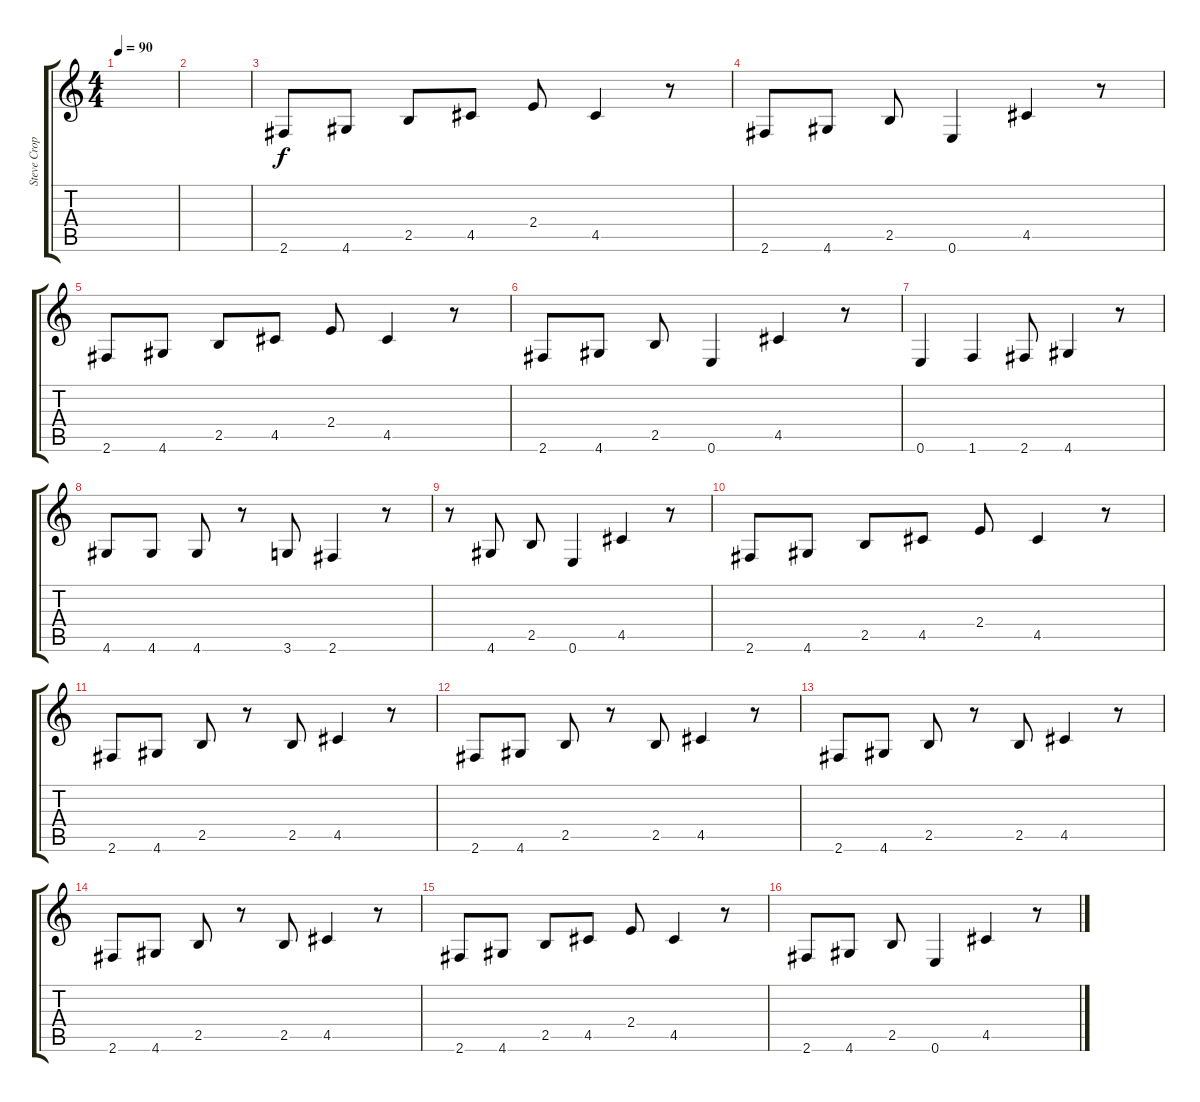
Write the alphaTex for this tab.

\track ("Steve Cropper" "Steve Crop") {instrument acousticguitarsteel}
\staff {score tabs}
\tuning (E4 B3 G3 D3 A2 E2) {hide}
\ts (4 4)
\tempo 90
\clef g2
\ks c
|
|
2.6.8{volume 12} 4.6.8 2.5.8 4.5.8 2.4.8 4.5.4 r.8 |
2.6.8 4.6.8 2.5.8 0.6.4 4.5.4 r.8 |
2.6.8{volume 12} 4.6.8 2.5.8 4.5.8 2.4.8 4.5.4 r.8 |
2.6.8 4.6.8 2.5.8 0.6.4 4.5.4 r.8 |
0.6.4 1.6.4 2.6.8 4.6.4 r.8 |
4.6.8 4.6.8 4.6.8 r.8 3.6.8 2.6.4 r.8 |
r.8 4.6.8 2.5.8 0.6.4 4.5.4 r.8 |
2.6.8 4.6.8 2.5.8 4.5.8 2.4.8 4.5.4 r.8 |
2.6.8 4.6.8 2.5.8 r.8 2.5.8 4.5.4 r.8 |
2.6.8 4.6.8 2.5.8 r.8 2.5.8 4.5.4 r.8 |
2.6.8 4.6.8 2.5.8 r.8 2.5.8 4.5.4 r.8 |
2.6.8 4.6.8 2.5.8 r.8 2.5.8 4.5.4 r.8 |
2.6.8{volume 12} 4.6.8 2.5.8 4.5.8 2.4.8 4.5.4 r.8 |
2.6.8 4.6.8 2.5.8 0.6.4 4.5.4 r.8
